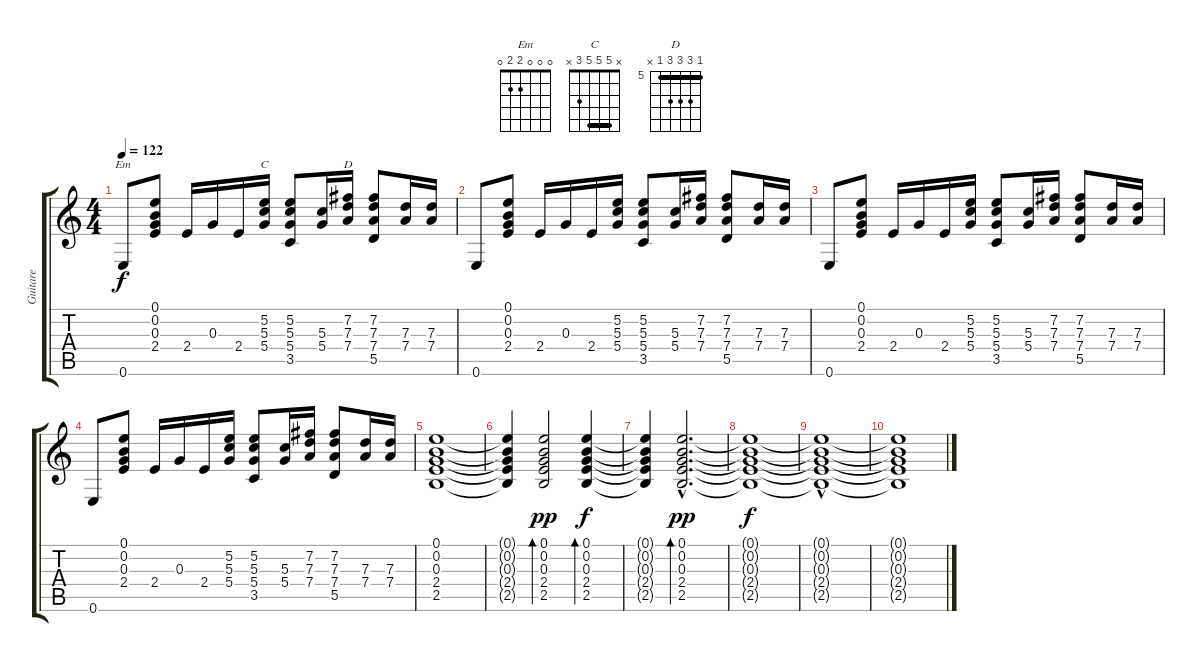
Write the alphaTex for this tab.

\track ("Guitare" "Guitare") {instrument acousticguitarnylon}
\staff {score tabs}
\tuning (E4 B3 G3 D3 A2 E2) {hide}
\chord ("Em" 0 0 0 2 2 0)
\chord ("C" x 5 5 5 3 x) {barre 5}
\chord ("D" 5 7 7 7 5 x) {firstfret 5 barre 5}
\ts (4 4)
\tempo 122
\clef g2
\ks c
0.6.8{ch "Em" dy f} (0.1 0.2 0.3 2.4).8 2.4.16 0.3.16 2.4.16 (5.2 5.3 5.4).16{ch "C"} (5.2 5.3 5.4 3.5).8 (5.3 5.4).16 (7.2 7.3 7.4).16{ch "D"} (7.2 7.3 7.4 5.5).8 (7.3 7.4).16 (7.3 7.4).16 |
0.6.8 (0.1 0.2 0.3 2.4).8 2.4.16 0.3.16 2.4.16 (5.2 5.3 5.4).16 (5.2 5.3 5.4 3.5).8 (5.3 5.4).16 (7.2 7.3 7.4).16 (7.2 7.3 7.4 5.5).8 (7.3 7.4).16 (7.3 7.4).16 |
0.6.8 (0.1 0.2 0.3 2.4).8 2.4.16 0.3.16 2.4.16 (5.2 5.3 5.4).16 (5.2 5.3 5.4 3.5).8 (5.3 5.4).16 (7.2 7.3 7.4).16 (7.2 7.3 7.4 5.5).8 (7.3 7.4).16 (7.3 7.4).16 |
0.6.8 (0.1 0.2 0.3 2.4).8 2.4.16 0.3.16 2.4.16 (5.2 5.3 5.4).16 (5.2 5.3 5.4 3.5).8 (5.3 5.4).16 (7.2 7.3 7.4).16 (7.2 7.3 7.4 5.5).8 (7.3 7.4).16 (7.3 7.4).16 |
(0.1 0.2 0.3 2.4 2.5).1 |
(0.1{t} 0.2{t} 0.3{t} 2.4{t} 2.5{t}).4 (0.1 0.2 0.3 2.4 2.5).2{bd 240 dy pp} (0.1 0.2 0.3 2.4 2.5).4{bd 240 dy f} |
(0.1{t} 0.2{t} 0.3{t} 2.4{t} 2.5{t}).4 (0.1{hac} 0.2{hac} 0.3{hac} 2.4{hac} 2.5{hac}).2{d bd 240 dy pp} |
(0.1{t} 0.2{t} 0.3{t} 2.4{t} 2.5{t}).1{dy f} |
(0.1{t} 0.2{t} 0.3{t} 2.4{t} 2.5{hac t}).1{volume 0} |
(0.1{t} 0.2{t} 0.3{t} 2.4{t} 2.5{t}).1
